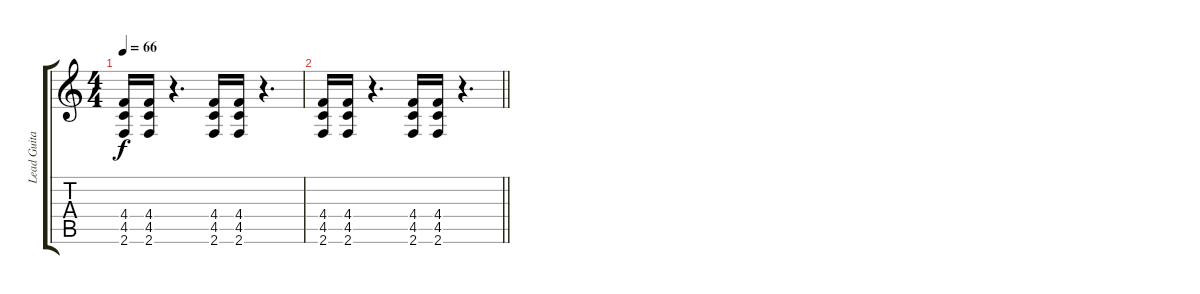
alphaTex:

\track ("Lead Guitar" "Lead Guita") {instrument distortionguitar}
\staff {score tabs}
\tuning (Eb4 Bb3 Gb3 Db3 Ab2 Eb2) {hide}
\ts (4 4)
\tempo 66
\clef g2
\ks c
(4.4 4.5 2.6).16{dy f} (4.4 4.5 2.6).16 r.4{d} (4.4 4.5 2.6).16 (4.4 4.5 2.6).16 r.4{d} |
\barLineRight lightlight
(4.4 4.5 2.6).16 (4.4 4.5 2.6).16 r.4{d} (4.4 4.5 2.6).16 (4.4 4.5 2.6).16 r.4{d}
